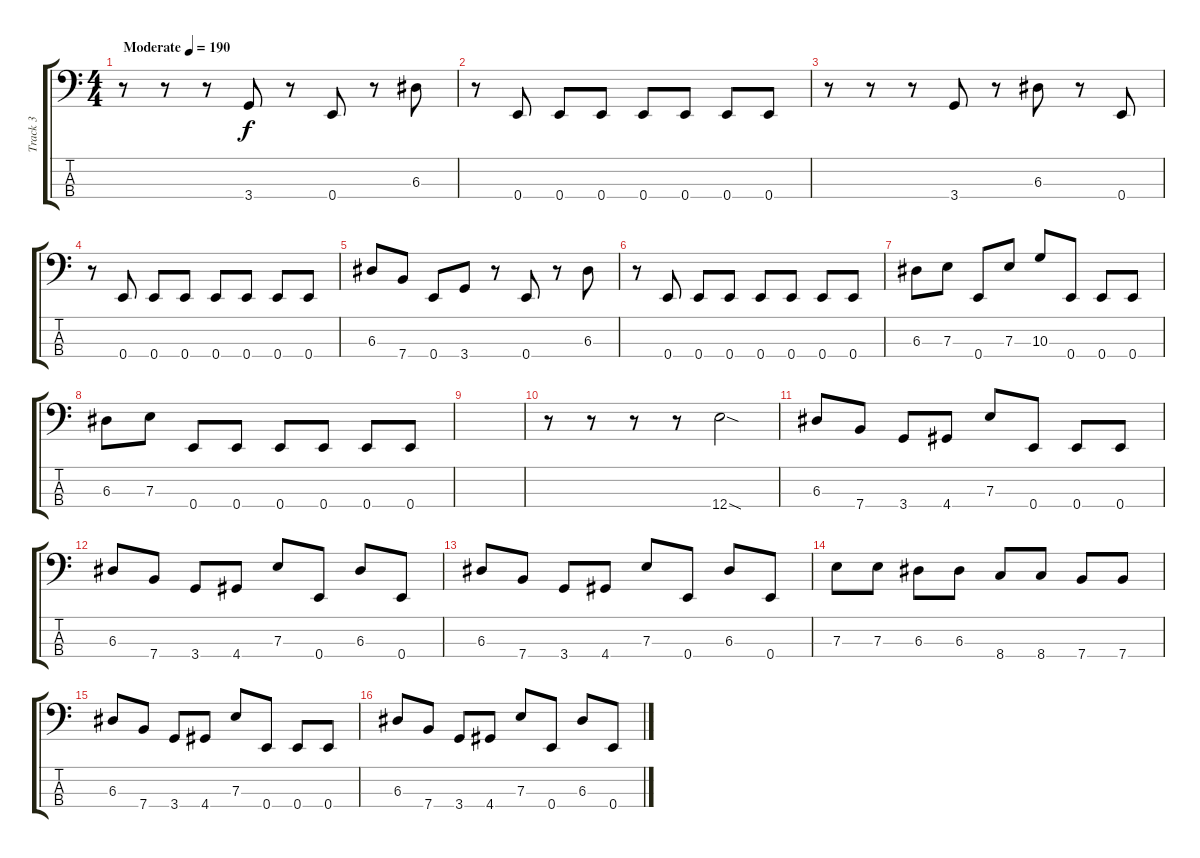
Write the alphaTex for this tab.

\track ("Track 3" "Track 3") {instrument electricbassfinger}
\staff {score tabs}
\tuning (G2 D2 A1 E1) {hide}
\ts (4 4)
\tempo (190 "Moderate")
\clef f4
\ks c
r.8{dy f instrument electricbassfinger} r.8 r.8 3.4.8 r.8 0.4.8 r.8 6.3.8 |
r.8 0.4.8 0.4.8 0.4.8 0.4.8 0.4.8 0.4.8 0.4.8 |
r.8 r.8 r.8 3.4.8 r.8 6.3.8 r.8 0.4.8 |
r.8 0.4.8 0.4.8 0.4.8 0.4.8 0.4.8 0.4.8 0.4.8 |
6.3.8 7.4.8 0.4.8 3.4.8 r.8 0.4.8 r.8 6.3.8 |
r.8 0.4.8 0.4.8 0.4.8 0.4.8 0.4.8 0.4.8 0.4.8 |
6.3.8 7.3.8 0.4.8 7.3.8 10.3.8 0.4.8 0.4.8 0.4.8 |
6.3.8 7.3.8 0.4.8 0.4.8 0.4.8 0.4.8 0.4.8 0.4.8 |
|
r.8 r.8 r.8 r.8 12.4{sod}.2 |
6.3.8 7.4.8 3.4.8 4.4.8 7.3.8 0.4.8 0.4.8 0.4.8 |
6.3.8 7.4.8 3.4.8 4.4.8 7.3.8 0.4.8 6.3.8 0.4.8 |
6.3.8 7.4.8 3.4.8 4.4.8 7.3.8 0.4.8 6.3.8 0.4.8 |
7.3.8 7.3.8 6.3.8 6.3.8 8.4.8 8.4.8 7.4.8 7.4.8 |
6.3.8 7.4.8 3.4.8 4.4.8 7.3.8 0.4.8 0.4.8 0.4.8 |
6.3.8 7.4.8 3.4.8 4.4.8 7.3.8 0.4.8 6.3.8 0.4.8
